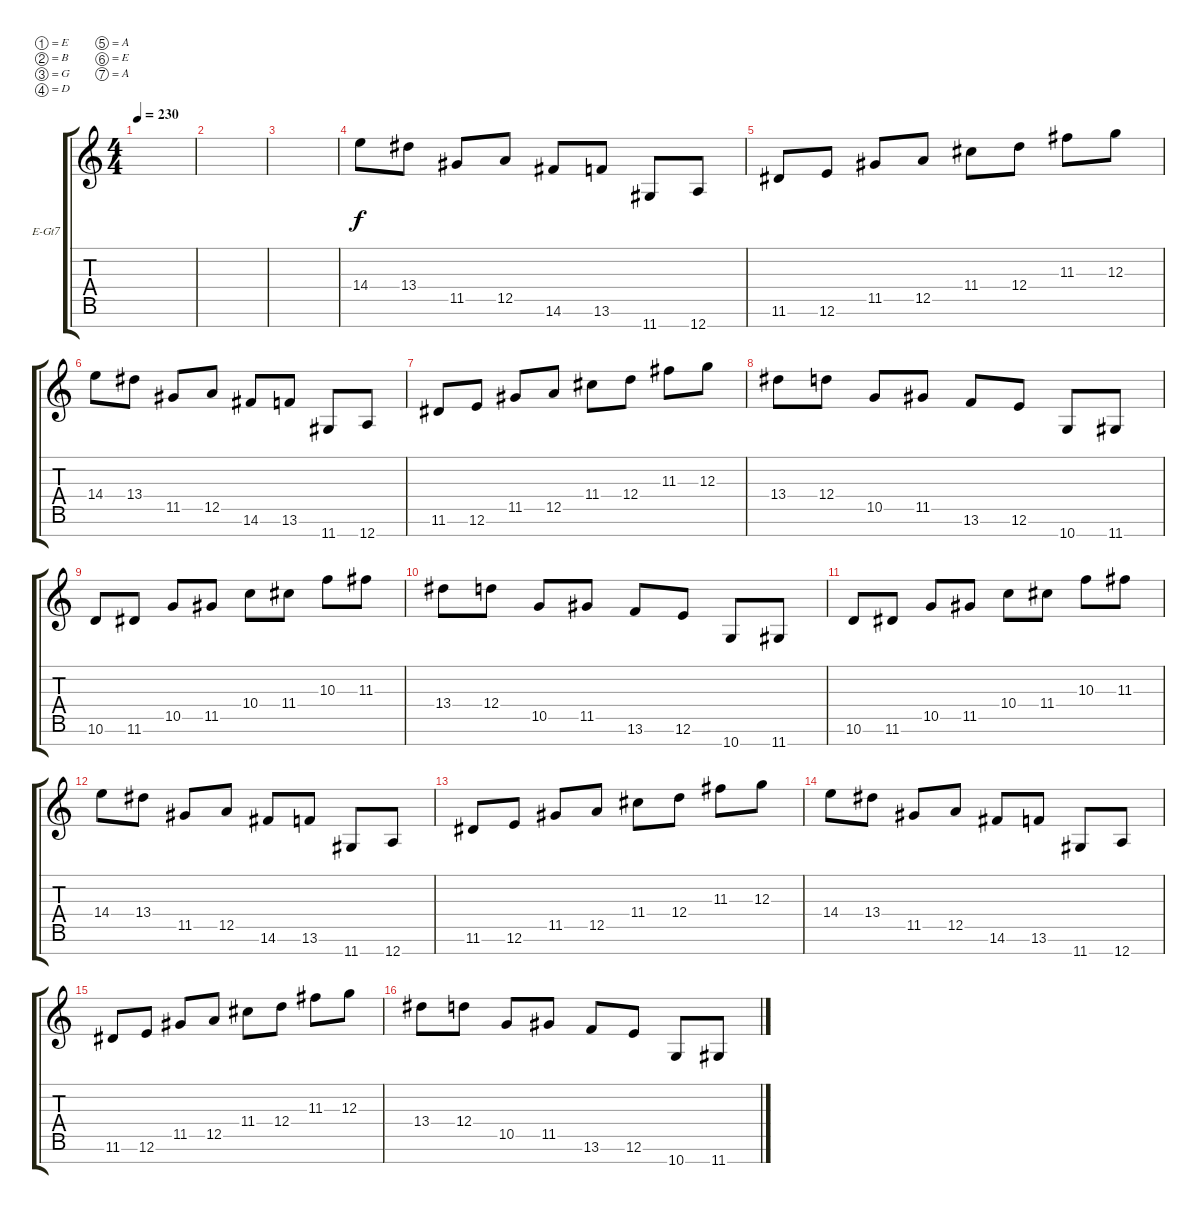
\defaultSystemsLayout 4
\bracketExtendMode groupsimilarinstruments
\firstSystemTrackNameOrientation horizontal
\otherSystemsTrackNameOrientation horizontal
\track ("Electric Guitar" "E-Gt7") {instrument distortionguitar}
\staff {score tabs}
\tuning (E4 B3 G3 D3 A2 E2 A1)
\ts (4 4)
\tempo 230
\clef g2
\scale
0.333333
\ks c
|
\scale
0.333333 |
\scale
0.333333 |
\scale
0.333333 14.4.8 13.4.8 11.5.8 12.5.8 14.6.8 13.6.8 11.7.8 12.7.8 |
\scale
0.333333 11.6.8 12.6.8 11.5.8 12.5.8 11.4.8 12.4.8 11.3.8 12.3.8 |
\scale
0.333333 14.4.8 13.4.8 11.5.8 12.5.8 14.6.8 13.6.8 11.7.8 12.7.8 |
\scale
0.333333 11.6.8 12.6.8 11.5.8 12.5.8 11.4.8 12.4.8 11.3.8 12.3.8 |
\scale
0.333333 13.4.8 12.4.8 10.5.8 11.5.8 13.6.8 12.6.8 10.7.8 11.7.8 |
\scale
0.333333 10.6.8 11.6.8 10.5.8 11.5.8 10.4.8 11.4.8 10.3.8 11.3.8 |
\scale
0.333333 13.4.8 12.4.8 10.5.8 11.5.8 13.6.8 12.6.8 10.7.8 11.7.8 |
\scale
0.333333 10.6.8 11.6.8 10.5.8 11.5.8 10.4.8 11.4.8 10.3.8 11.3.8 |
\scale
0.333333 14.4.8 13.4.8 11.5.8 12.5.8 14.6.8 13.6.8 11.7.8 12.7.8 |
\scale
0.333333 11.6.8 12.6.8 11.5.8 12.5.8 11.4.8 12.4.8 11.3.8 12.3.8 |
\scale
0.333333 14.4.8 13.4.8 11.5.8 12.5.8 14.6.8 13.6.8 11.7.8 12.7.8 |
\scale
0.333333 11.6.8 12.6.8 11.5.8 12.5.8 11.4.8 12.4.8 11.3.8 12.3.8 |
\scale
0.333333 13.4.8 12.4.8 10.5.8 11.5.8 13.6.8 12.6.8 10.7.8 11.7.8
